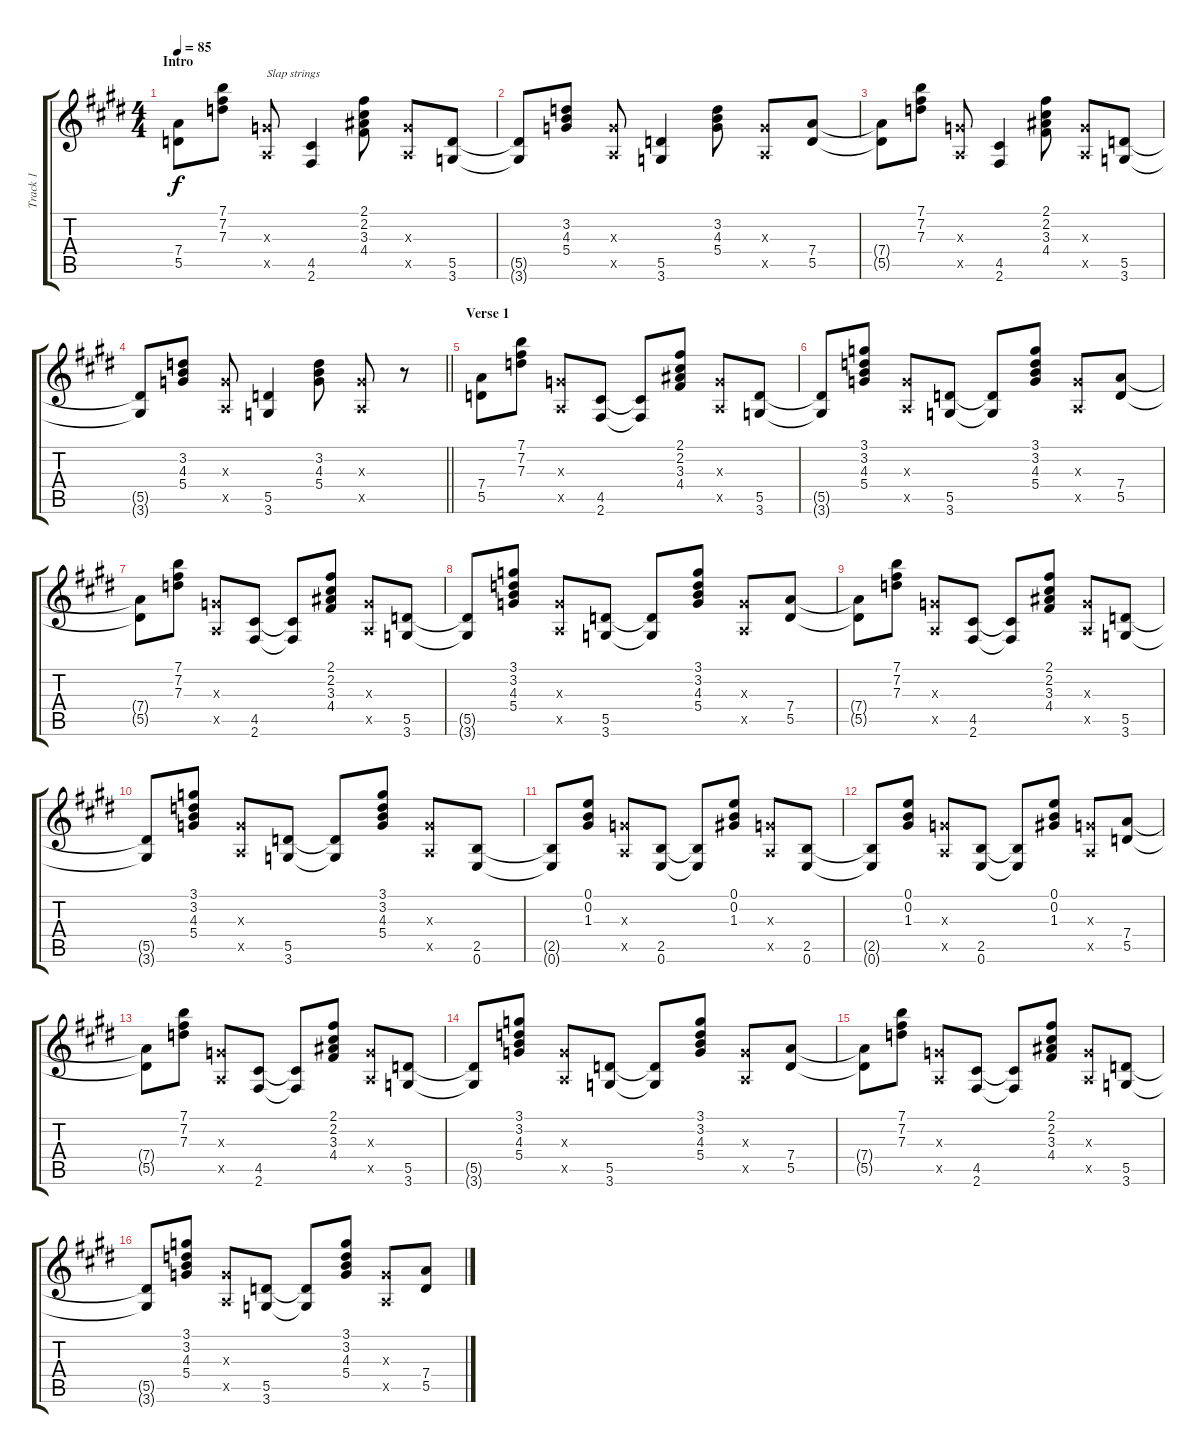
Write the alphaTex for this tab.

\track ("Track 1" "Track 1") {instrument acousticguitarsteel}
\staff {score tabs}
\tuning (E4 B3 G3 D3 A2 E2) {hide}
\ts (4 4)
\section ("" "Intro")
\tempo 85
\clef g2
\ks e
(7.4 5.5).8{dy f instrument acousticguitarsteel} (7.1 7.2 7.3).8 (0.3{x} 0.5{x}).8{txt "Slap strings"} (4.5 2.6).4 (2.1 2.2 3.3 4.4).8 (0.3{x} 0.5{x}).8 (5.5 3.6).8 |
(5.5{t} 3.6{t}).8 (3.2 4.3 5.4).8 (0.3{x} 0.5{x}).8 (5.5 3.6).4 (3.2 4.3 5.4).8 (0.3{x} 0.5{x}).8 (7.4 5.5).8 |
(7.4{t} 5.5{t}).8 (7.1 7.2 7.3).8 (0.3{x} 0.5{x}).8 (4.5 2.6).4 (2.1 2.2 3.3 4.4).8 (0.3{x} 0.5{x}).8 (5.5 3.6).8 |
\barLineRight lightlight
(5.5{t} 3.6{t}).8 (3.2 4.3 5.4).8 (0.3{x} 0.5{x}).8 (5.5 3.6).4 (3.2 4.3 5.4).8 (0.3{x} 0.5{x}).8 r.8 |
\section ("" "Verse 1")
(7.4 5.5).8 (7.1 7.2 7.3).8 (0.3{x} 0.5{x}).8 (4.5 2.6).8 (4.5{t} 2.6{t}).8 (2.1 2.2 3.3 4.4).8 (0.3{x} 0.5{x}).8 (5.5 3.6).8 |
(5.5{t} 3.6{t}).8 (3.1 3.2 4.3 5.4).8 (0.3{x} 0.5{x}).8 (5.5 3.6).8 (5.5{t} 3.6{t}).8 (3.1 3.2 4.3 5.4).8 (0.3{x} 0.5{x}).8 (7.4 5.5).8 |
(7.4{t} 5.5{t}).8 (7.1 7.2 7.3).8 (0.3{x} 0.5{x}).8 (4.5 2.6).8 (4.5{t} 2.6{t}).8 (2.1 2.2 3.3 4.4).8 (0.3{x} 0.5{x}).8 (5.5 3.6).8 |
(5.5{t} 3.6{t}).8 (3.1 3.2 4.3 5.4).8 (0.3{x} 0.5{x}).8 (5.5 3.6).8 (5.5{t} 3.6{t}).8 (3.1 3.2 4.3 5.4).8 (0.3{x} 0.5{x}).8 (7.4 5.5).8 |
(7.4{t} 5.5{t}).8 (7.1 7.2 7.3).8 (0.3{x} 0.5{x}).8 (4.5 2.6).8 (4.5{t} 2.6{t}).8 (2.1 2.2 3.3 4.4).8 (0.3{x} 0.5{x}).8 (5.5 3.6).8 |
(5.5{t} 3.6{t}).8 (3.1 3.2 4.3 5.4).8 (0.3{x} 0.5{x}).8 (5.5 3.6).8 (5.5{t} 3.6{t}).8 (3.1 3.2 4.3 5.4).8 (0.3{x} 0.5{x}).8 (2.5 0.6).8 |
(2.5{t} 0.6{t}).8 (0.1 0.2 1.3).8 (0.3{x} 0.5{x}).8 (2.5 0.6).8 (2.5{t} 0.6{t}).8 (0.1 0.2 1.3).8 (0.3{x} 0.5{x}).8 (2.5 0.6).8 |
(2.5{t} 0.6{t}).8 (0.1 0.2 1.3).8 (0.3{x} 0.5{x}).8 (2.5 0.6).8 (2.5{t} 0.6{t}).8 (0.1 0.2 1.3).8 (0.3{x} 0.5{x}).8 (7.4 5.5).8 |
(7.4{t} 5.5{t}).8 (7.1 7.2 7.3).8 (0.3{x} 0.5{x}).8 (4.5 2.6).8 (4.5{t} 2.6{t}).8 (2.1 2.2 3.3 4.4).8 (0.3{x} 0.5{x}).8 (5.5 3.6).8 |
(5.5{t} 3.6{t}).8 (3.1 3.2 4.3 5.4).8 (0.3{x} 0.5{x}).8 (5.5 3.6).8 (5.5{t} 3.6{t}).8 (3.1 3.2 4.3 5.4).8 (0.3{x} 0.5{x}).8 (7.4 5.5).8 |
(7.4{t} 5.5{t}).8 (7.1 7.2 7.3).8 (0.3{x} 0.5{x}).8 (4.5 2.6).8 (4.5{t} 2.6{t}).8 (2.1 2.2 3.3 4.4).8 (0.3{x} 0.5{x}).8 (5.5 3.6).8 |
(5.5{t} 3.6{t}).8 (3.1 3.2 4.3 5.4).8 (0.3{x} 0.5{x}).8 (5.5 3.6).8 (5.5{t} 3.6{t}).8 (3.1 3.2 4.3 5.4).8 (0.3{x} 0.5{x}).8 (7.4 5.5).8
